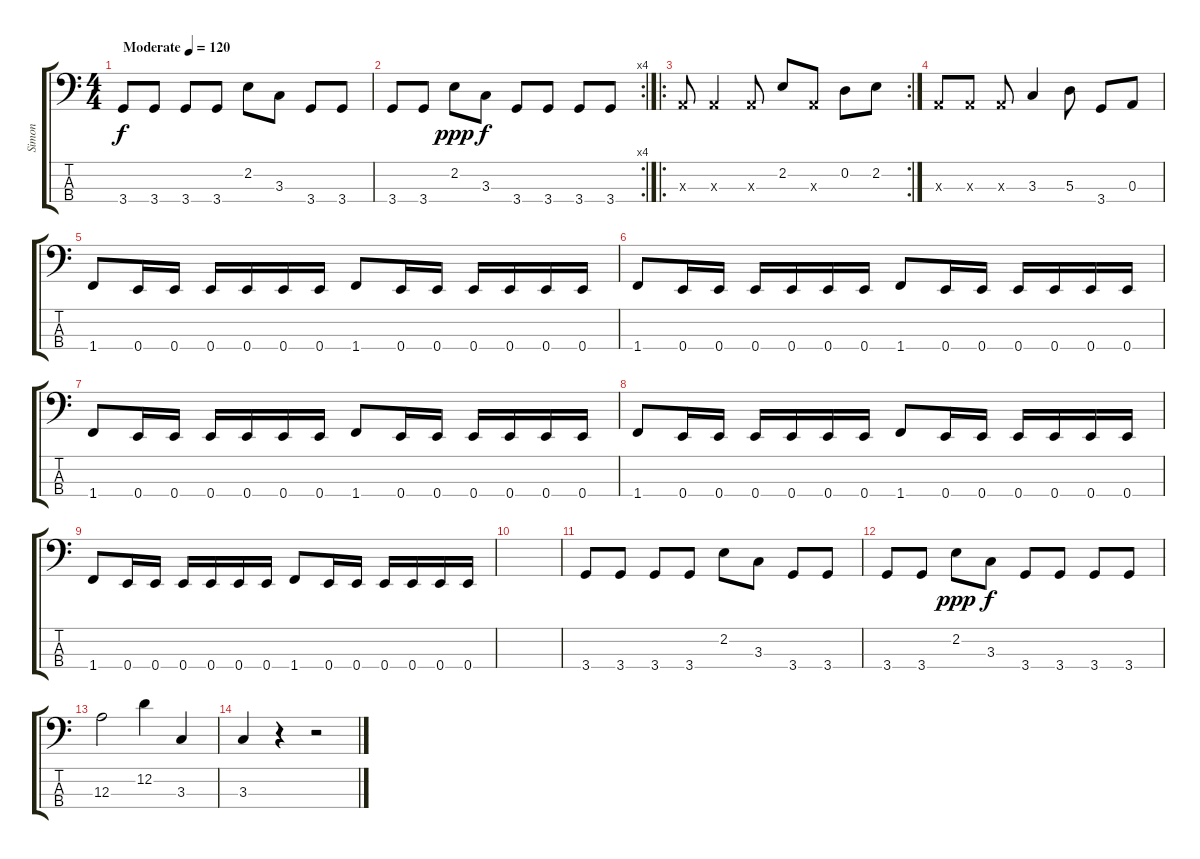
\track ("Simon" "Simon") {instrument electricbasspick}
\staff {score tabs}
\tuning (G2 D2 A1 E1) {hide}
\ts (4 4)
\tempo (120 "Moderate")
\clef f4
\ks c
3.4.8{dy f instrument electricbasspick} 3.4.8 3.4.8 3.4.8 2.2.8 3.3.8 3.4.8 3.4.8 |
\rc 4
3.4.8 3.4.8 2.2.8{dy ppp} 3.3.8{dy f} 3.4.8 3.4.8 3.4.8 3.4.8 |
\ro
\rc 2
0.3{x}.8 0.3{x}.4 0.3{x}.8 2.2.8 0.3{x}.8 0.2.8 2.2.8 |
0.3{x}.8 0.3{x}.8 0.3{x}.8 3.3.4 5.3.8 3.4.8 0.3.8 |
1.4.8 0.4.16 0.4.16 0.4.16 0.4.16 0.4.16 0.4.16 1.4.8 0.4.16 0.4.16 0.4.16 0.4.16 0.4.16 0.4.16 |
1.4.8 0.4.16 0.4.16 0.4.16 0.4.16 0.4.16 0.4.16 1.4.8 0.4.16 0.4.16 0.4.16 0.4.16 0.4.16 0.4.16 |
1.4.8 0.4.16 0.4.16 0.4.16 0.4.16 0.4.16 0.4.16 1.4.8 0.4.16 0.4.16 0.4.16 0.4.16 0.4.16 0.4.16 |
1.4.8 0.4.16 0.4.16 0.4.16 0.4.16 0.4.16 0.4.16 1.4.8 0.4.16 0.4.16 0.4.16 0.4.16 0.4.16 0.4.16 |
1.4.8 0.4.16 0.4.16 0.4.16 0.4.16 0.4.16 0.4.16 1.4.8 0.4.16 0.4.16 0.4.16 0.4.16 0.4.16 0.4.16 |
|
3.4.8 3.4.8 3.4.8 3.4.8 2.2.8 3.3.8 3.4.8 3.4.8 |
3.4.8 3.4.8 2.2.8{dy ppp} 3.3.8{dy f} 3.4.8 3.4.8 3.4.8 3.4.8 |
12.3.2 12.2.4 3.3.4 |
3.3.4 r.4 r.2
